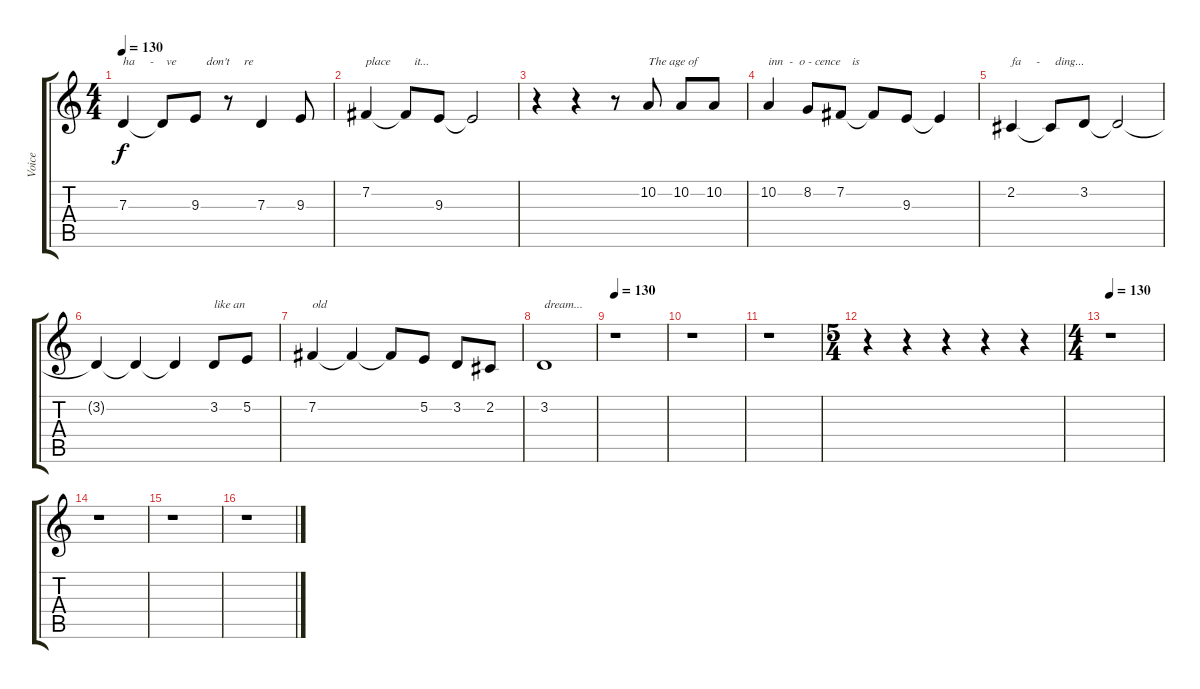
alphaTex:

\track ("Voice" "Voice") {instrument bassoon}
\staff {score tabs}
\tuning (E4 B3 G3 D3 A2 E2) {hide}
\ts (4 4)
\tempo 130
\clef g2
\ks c
7.3.4{txt "ha     -    ve          don't     re" dy f} 7.3{t}.8 9.3.8 r.8 7.3.4 9.3.8 |
7.2.4{txt "place        it..."} 7.2{t}.8 9.3.8 9.3{t}.2 |
r.4 r.4 r.8 10.2.8{txt "The age of"} 10.2.8 10.2.8 |
10.2.4{txt "inn  -  o - cence    is"} 8.2.8 7.2.8 7.2{t}.8 9.3.8 9.3{t}.4 |
2.2.4{txt "fa     -     ding..."} 2.2{t}.8 3.2.8 3.2{t}.2 |
3.2{t}.4 3.2{t}.4 3.2{t}.4 3.2.8{txt "like an"} 5.2.8 |
7.2.4{txt "old"} 7.2{t}.4 7.2{t}.8 5.2.8 3.2.8 2.2.8 |
3.2.1{txt "dream..."} |
\tempo 130
r.1 |
r.1 |
r.1 |
\ts (5 4)
r.4 r.4 r.4 r.4 r.4 |
\ts (4 4)
\tempo 130
r.1 |
r.1 |
r.1 |
r.1
